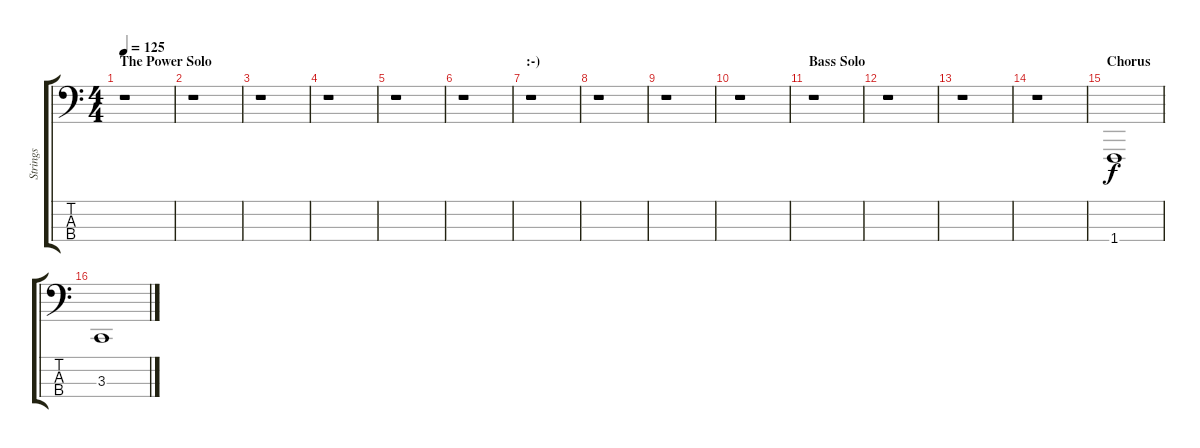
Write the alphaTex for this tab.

\track ("Strings" "Strings") {instrument stringensemble1}
\staff {score tabs}
\tuning (G2 D2 A1 E1) {hide}
\ts (4 4)
\section ("" "The Power Solo")
\tempo 125
\clef f4
\ks c
r.1{dy f} |
r.1 |
r.1 |
r.1 |
r.1 |
r.1 |
\section ("" ":-)")
r.1 |
r.1 |
r.1 |
r.1 |
\section ("" "Bass Solo")
r.1 |
r.1 |
r.1 |
r.1 |
\section ("" "Chorus")
1.4.1{volume 14} |
3.3.1
